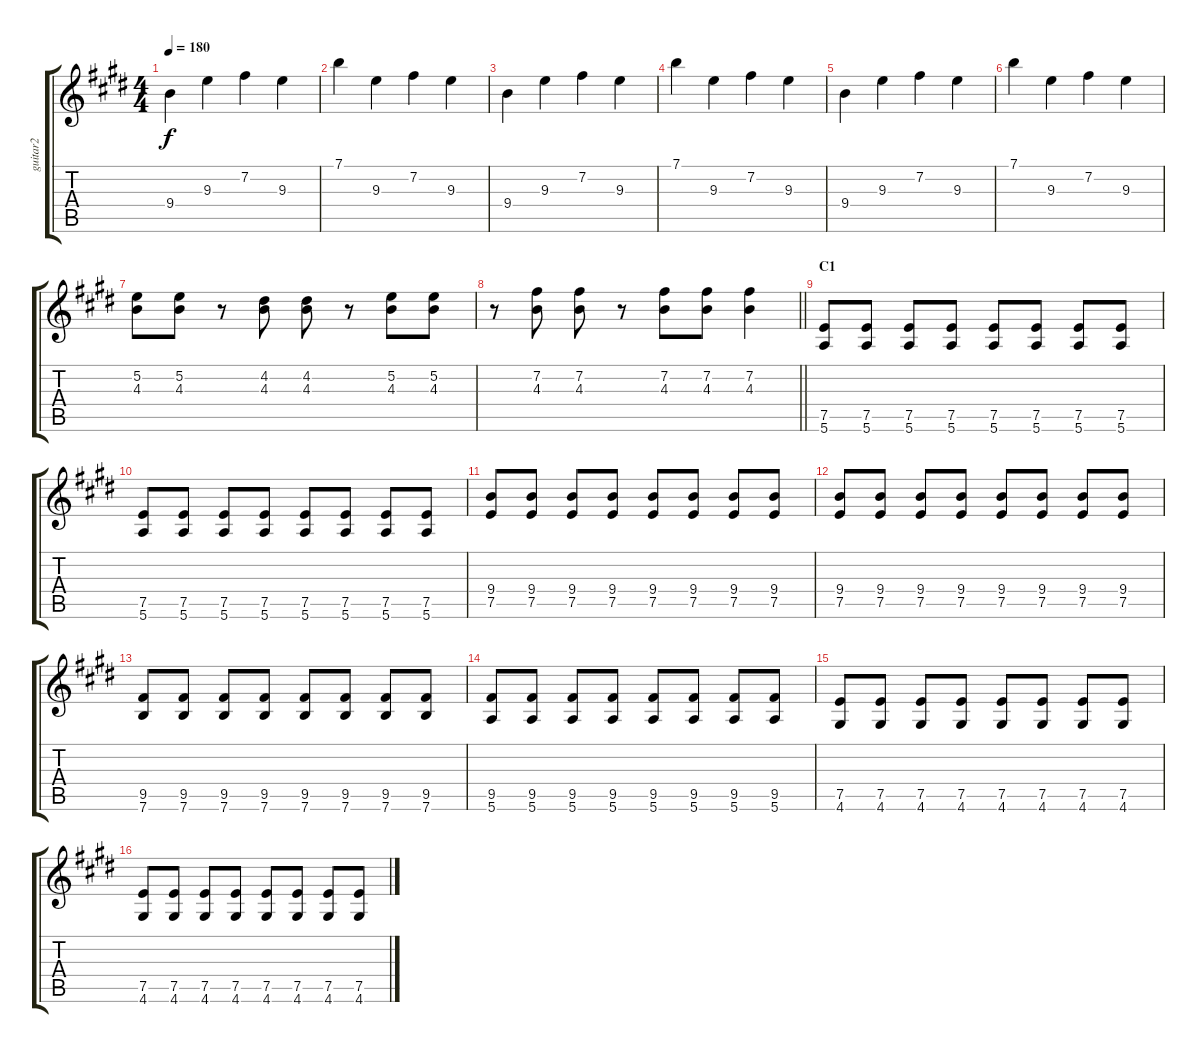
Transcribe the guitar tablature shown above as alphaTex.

\track ("guitar2" "guitar2") {instrument overdrivenguitar}
\staff {score tabs}
\tuning (E4 B3 G3 D3 A2 E2) {hide}
\ts (4 4)
\tempo 180
\clef g2
\ks e
9.4.4{dy f} 9.3.4 7.2.4 9.3.4 |
7.1.4 9.3.4 7.2.4 9.3.4 |
9.4.4 9.3.4 7.2.4 9.3.4 |
7.1.4 9.3.4 7.2.4 9.3.4 |
9.4.4 9.3.4 7.2.4 9.3.4 |
7.1.4 9.3.4 7.2.4 9.3.4 |
(5.2 4.3).8{volume 10} (5.2 4.3).8 r.8 (4.2 4.3).8 (4.2 4.3).8 r.8 (5.2 4.3).8 (5.2 4.3).8 |
\barLineRight lightlight
r.8 (7.2 4.3).8 (7.2 4.3).8 r.8 (7.2 4.3).8 (7.2 4.3).8 (7.2 4.3).4 |
\section ("" "C1")
(7.5 5.6).8 (7.5 5.6).8 (7.5 5.6).8 (7.5 5.6).8 (7.5 5.6).8 (7.5 5.6).8 (7.5 5.6).8 (7.5 5.6).8 |
(7.5 5.6).8 (7.5 5.6).8 (7.5 5.6).8 (7.5 5.6).8 (7.5 5.6).8 (7.5 5.6).8 (7.5 5.6).8 (7.5 5.6).8 |
(9.4 7.5).8 (9.4 7.5).8 (9.4 7.5).8 (9.4 7.5).8 (9.4 7.5).8 (9.4 7.5).8 (9.4 7.5).8 (9.4 7.5).8 |
(9.4 7.5).8 (9.4 7.5).8 (9.4 7.5).8 (9.4 7.5).8 (9.4 7.5).8 (9.4 7.5).8 (9.4 7.5).8 (9.4 7.5).8 |
(9.5 7.6).8 (9.5 7.6).8 (9.5 7.6).8 (9.5 7.6).8 (9.5 7.6).8 (9.5 7.6).8 (9.5 7.6).8 (9.5 7.6).8 |
(9.5 5.6).8 (9.5 5.6).8 (9.5 5.6).8 (9.5 5.6).8 (9.5 5.6).8 (9.5 5.6).8 (9.5 5.6).8 (9.5 5.6).8 |
(7.5 4.6).8 (7.5 4.6).8 (7.5 4.6).8 (7.5 4.6).8 (7.5 4.6).8 (7.5 4.6).8 (7.5 4.6).8 (7.5 4.6).8 |
(7.5 4.6).8 (7.5 4.6).8 (7.5 4.6).8 (7.5 4.6).8 (7.5 4.6).8 (7.5 4.6).8 (7.5 4.6).8 (7.5 4.6).8
